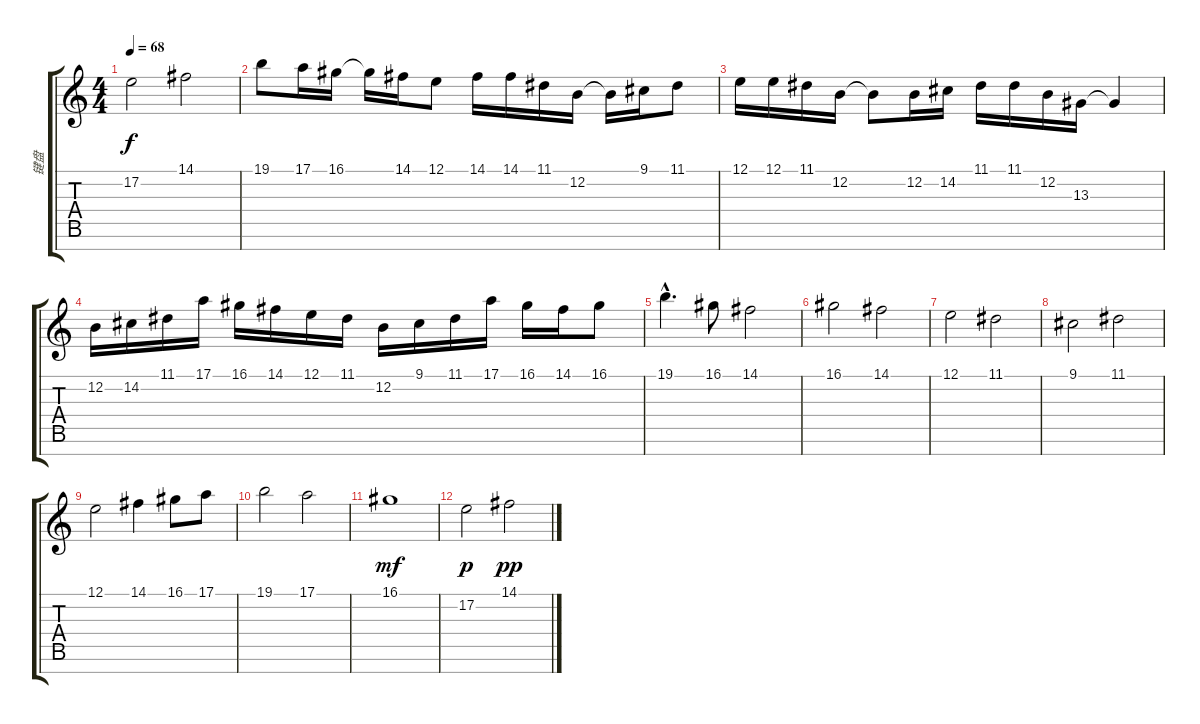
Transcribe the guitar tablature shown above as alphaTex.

\track ("键盘" "键盘") {instrument synthstrings1}
\staff {score tabs}
\tuning (E4 B3 G3 D3 A2 E2 B1) {hide}
\ts (4 4)
\tempo 68
\clef g2
\ks c
17.2.2{dy f} 14.1.2 |
19.1.8{volume 13 instrument synthvoice} 17.1.16 16.1.16 16.1{t}.16 14.1.16 12.1.8 14.1.16 14.1.16 11.1.16 12.2.16 12.2{t}.16 9.1.16 11.1.8 |
12.1.16 12.1.16 11.1.16 12.2.16 12.2{t}.8 12.2.16 14.2.16 11.1.16 11.1.16 12.2.16 13.3.16 13.3{t}.4 |
12.2.16 14.2.16 11.1.16 17.1.16 16.1.16 14.1.16 12.1.16 11.1.16 12.2.16 9.1.16 11.1.16 17.1.16 16.1.16 14.1.16 16.1.8 |
19.1{hac}.4{d} 16.1.8 14.1.2 |
16.1.2{volume 12 balance 8 instrument stringensemble2} 14.1.2 |
12.1.2 11.1.2 |
9.1.2 11.1.2 |
12.1.2 14.1.4 16.1.8 17.1.8 |
19.1.2 17.1.2 |
16.1.1{dy mf} |
17.2.2{dy p} 14.1.2{dy pp}
